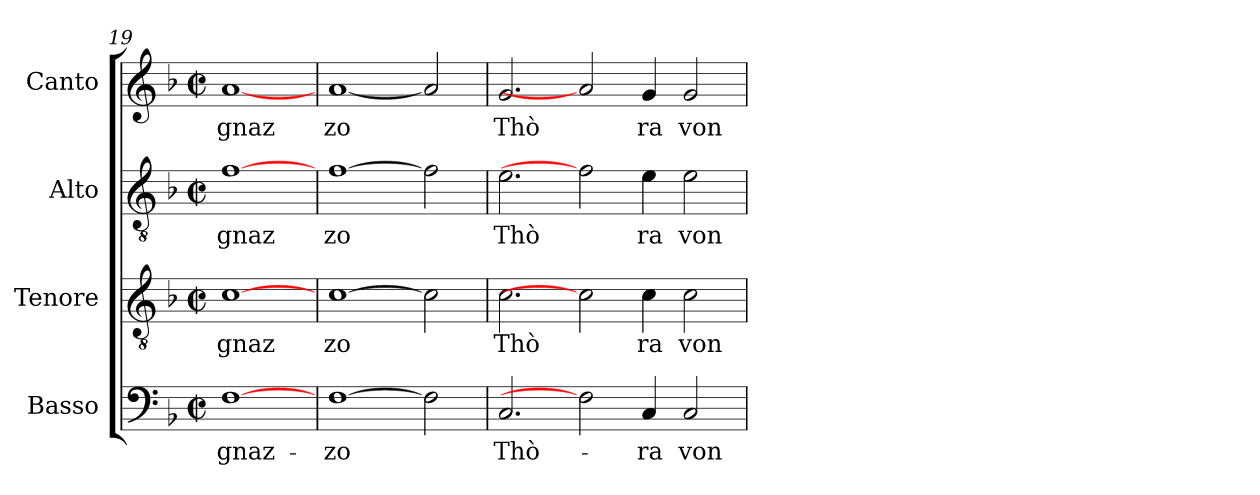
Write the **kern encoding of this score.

**kern	**text	**kern	**text	**kern	**text	**kern	**text
*part4	*part4	*part3	*part3	*part2	*part2	*part1	*part1
*staff4	*staff4	*staff3	*staff3	*staff2	*staff2	*staff1	*staff1
*I"Basso	*	*I"Tenore	*	*I"Alto	*	*I"Canto	*
*clefF4	*	*clefGv2	*	*clefGv2	*	*clefG2	*
*k[b-]	*	*k[b-]	*	*k[b-]	*	*k[b-]	*
*F:	*	*F:	*	*F:	*	*F:	*
*M2/2	*	*M2/2	*	*M2/2	*	*M2/2	*
*met(c|)	*	*met(c|)	*	*met(c|)	*	*met(c|)	*
=19	=19	=19	=19	=19	=19	=19	=19
!	!LO:LY:b:cj	!	!LO:LY:b:cj	!	!LO:LY:b:cj	!	!LO:LY:a:cj
[1F	-gnaz-	[1c	gnaz	[1f	gnaz	[1a	gnaz
=20	=20	=20	=20	=20	=20	=20	=20
!	!LO:LY:b:cj	!	!LO:LY:b:cj	!	!LO:LY:b:cj	!	!LO:LY:a:cj
[1F	-zo	[1c	zo	[1f	zo	[1a	zo
2F]	.	2c]	.	2f]	.	2a]	.
=21	=21	=21	=21	=21	=21	=21	=21
!	!LO:LY:b:cj	!	!LO:LY:b:cj	!	!LO:LY:b:cj	!	!LO:LY:a:cj
2.C/	Thò-	2.c\	Thò	2.e\	Thò	2.g/	Thò
2F]	.	2c]	.	2f]	.	2a]	.
!	!LO:LY:b:cj	!	!LO:LY:b:cj	!	!LO:LY:b:cj	!	!LO:LY:a:cj
4C/	-ra	4c\	ra	4e\	ra	4g/	ra
!	!LO:LY:b:cj	!	!LO:LY:b:cj	!	!LO:LY:b:cj	!	!LO:LY:a:cj
2C/	von-	2c\	von	2e\	von	2g/	von
=	=	=	=	=	=	=	=
*-	*-	*-	*-	*-	*-	*-	*-
